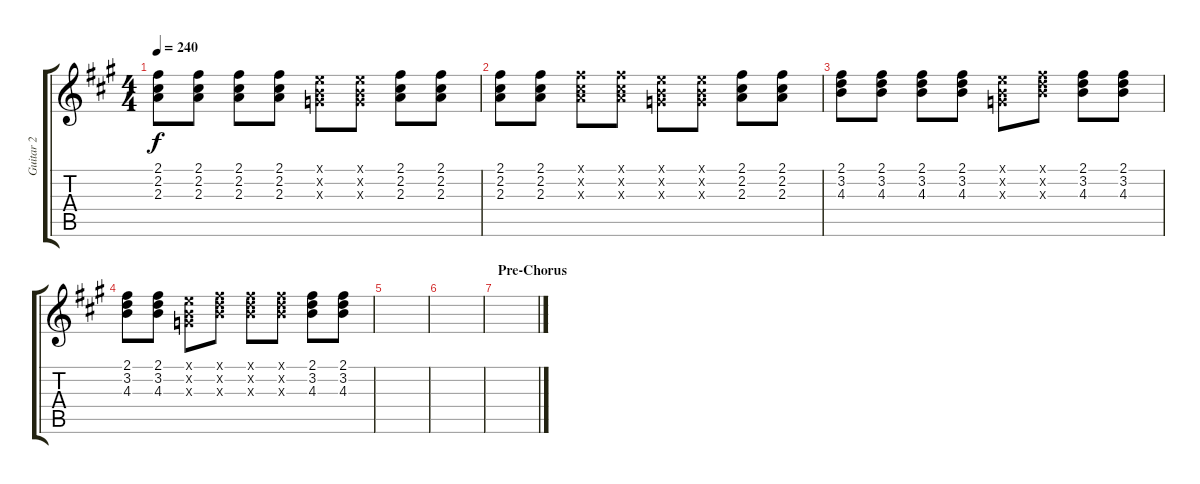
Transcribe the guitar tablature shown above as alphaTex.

\track ("Guitar 2" "Guitar 2") {instrument overdrivenguitar}
\staff {score tabs}
\tuning (E4 B3 G3 D3 A2 E2) {hide}
\ts (4 4)
\tempo 240
\clef g2
\ks a
(2.1 2.2 2.3).8{dy f volume 8} (2.1 2.2 2.3).8 (2.1 2.2 2.3).8 (2.1 2.2 2.3).8 (0.1{x} 0.2{x} 0.3{x}).8 (0.1{x} 0.2{x} 0.3{x}).8 (2.1 2.2 2.3).8 (2.1 2.2 2.3).8 |
(2.1 2.2 2.3).8 (2.1 2.2 2.3).8 (2.1{x} 2.2{x} 2.3{x}).8 (2.1{x} 2.2{x} 2.3{x}).8 (0.1{x} 0.2{x} 0.3{x}).8 (0.1{x} 0.2{x} 0.3{x}).8 (2.1 2.2 2.3).8 (2.1 2.2 2.3).8 |
(2.1 3.2 4.3).8 (2.1 3.2 4.3).8 (2.1 3.2 4.3).8 (2.1 3.2 4.3).8 (0.1{x} 0.2{x} 0.3{x}).8 (2.1{x} 3.2{x} 4.3{x}).8 (2.1 3.2 4.3).8 (2.1 3.2 4.3).8 |
(2.1 3.2 4.3).8 (2.1 3.2 4.3).8 (0.1{x} 0.2{x} 0.3{x}).8 (2.1{x} 3.2{x} 4.3{x}).8 (2.1{x} 3.2{x} 4.3{x}).8 (2.1{x} 3.2{x} 4.3{x}).8 (2.1 3.2 4.3).8 (2.1 3.2 4.3).8 |
|
|
\section ("" "Pre-Chorus")
